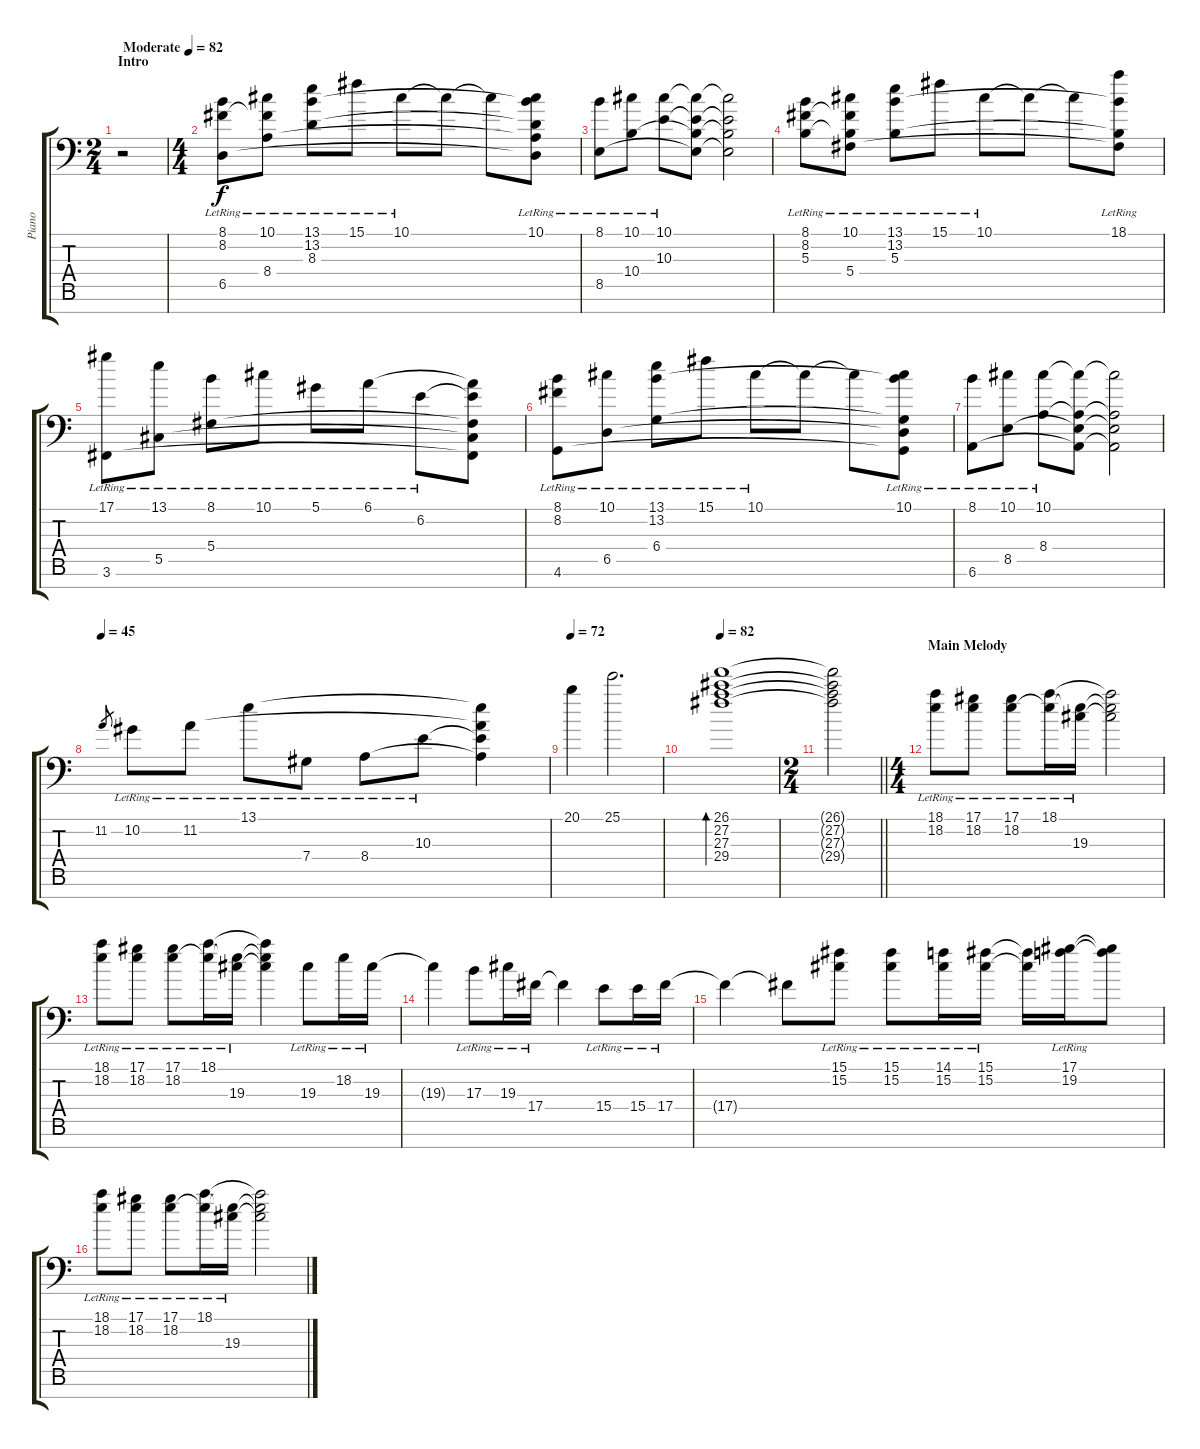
\track ("Piano" "Piano") {instrument acousticgrandpiano}
\staff {score tabs}
\tuning (Eb4 Bb3 Gb3 Db3 Ab2 Eb2 Bb1) {hide}
\ts (2 4)
\section ("" "Intro")
\tempo (82 "Moderate")
\clef f4
\ks c
r.2{dy f instrument acousticgrandpiano} |
\ts (4 4)
(8.1{lr} 8.2{lr} 6.5{lr}).8 (10.1{lr} 8.2{t} 8.4{lr}).8 (13.1{lr} 13.2{lr} 8.3{lr}).8 15.1{lr}.8 10.1{lr}.8 10.1{t}.8 10.1{t}.8 (10.1{lr} 13.2{t} 8.3{t} 8.4{t} 6.5{t}).8 |
(8.1{lr} 8.5{lr}).8 (10.1{lr} 10.4{lr}).8 (10.1{lr} 10.3{lr}).8 (10.1{t} 10.3{t} 10.4{t} 8.5{t}).8 (10.1{t} 10.3{t} 10.4{t} 8.5{t}).2 |
(8.1{lr} 8.2{lr} 5.3{lr}).8 (10.1{lr} 8.2{t} 5.3{t} 5.4{lr}).8 (13.1{lr} 13.2{lr} 5.3{lr}).8 15.1{lr}.8 10.1{lr}.8 10.1{t}.8 10.1{t}.8 (18.1{lr} 13.2{t} 5.3{t} 5.4{t}).8 |
(17.1{lr} 3.6{lr}).8 (13.1{lr} 5.5{lr}).8 (8.1{lr} 5.4{lr}).8 10.1{lr}.8 5.1{lr}.8 6.1{lr}.8 6.2{lr}.8 (6.1{t} 6.2{t} 5.4{t} 5.5{t} 3.6{t}).8 |
(8.1{lr} 8.2{lr} 4.6{lr}).8 (10.1{lr} 6.5{lr}).8 (13.1{lr} 13.2{lr} 6.4{lr}).8 15.1{lr}.8 10.1{lr}.8 10.1{t}.8 10.1{t}.8 (10.1{lr} 13.2{t} 6.4{t} 6.5{t} 4.6{t}).8 |
(8.1{lr} 6.6{lr}).8 (10.1{lr} 8.5{lr}).8 (10.1{lr} 8.4{lr}).8 (10.1{t} 8.4{t} 8.5{t} 6.6{t}).8 (10.1{t} 8.4{t} 8.5{t} 6.6{t}).2 |
\tempo 45
11.2.8{gr} 10.2{lr}.8 11.2{lr}.8 13.1{lr}.8 7.4{lr}.8 8.4{lr}.8 10.3{lr}.8 (13.1{t} 11.2{t} 10.3{t} 8.4{t}).4 |
\tempo 72
20.1.4 25.1.2{d} |
\tempo 82
(26.1 27.2 27.3 29.4).1{bd 480} |
\ts (2 4)
\barLineRight lightlight
(26.1{t} 27.2{t} 27.3{t} 29.4{t}).2 |
\ts (4 4)
\section ("" "Main Melody")
(18.1{lr} 18.2{lr}).8 (17.1{lr} 18.2{lr}).8 (17.1{lr} 18.2{lr}).8 (18.1{lr} 18.2{t}).16 (18.2{t} 19.3{lr}).16 (18.1{t} 18.2{t} 19.3{t}).2 |
(18.1{lr} 18.2{lr}).8 (17.1{lr} 18.2{lr}).8 (17.1{lr} 18.2{lr}).8 (18.1{lr} 18.2{t}).16 (18.2{t} 19.3{lr}).16 (18.1{t} 18.2{t} 19.3{t}).4 19.3{lr}.8 18.2{lr}.16 19.3{lr}.16 |
19.3{t}.4 17.3{lr}.8 19.3{lr}.16 17.4{lr}.16 17.4{t}.4 15.4{lr}.8 15.4{lr}.16 17.4{lr}.16 |
17.4{t}.4 17.4{t}.8 (15.1{lr} 15.2{lr}).8 (15.1{lr} 15.2{lr}).8 (14.1{lr} 15.2{lr}).16 (15.1{lr} 15.2{lr}).16 (15.1{t} 15.2{t}).16 (17.1{lr} 19.2{lr}).16 (17.1{t} 19.2{t}).8 |
(18.1{lr} 18.2{lr}).8 (17.1{lr} 18.2{lr}).8 (17.1{lr} 18.2{lr}).8 (18.1{lr} 18.2{t}).16 (18.2{t} 19.3{lr}).16 (18.1{t} 18.2{t} 19.3{t}).2
